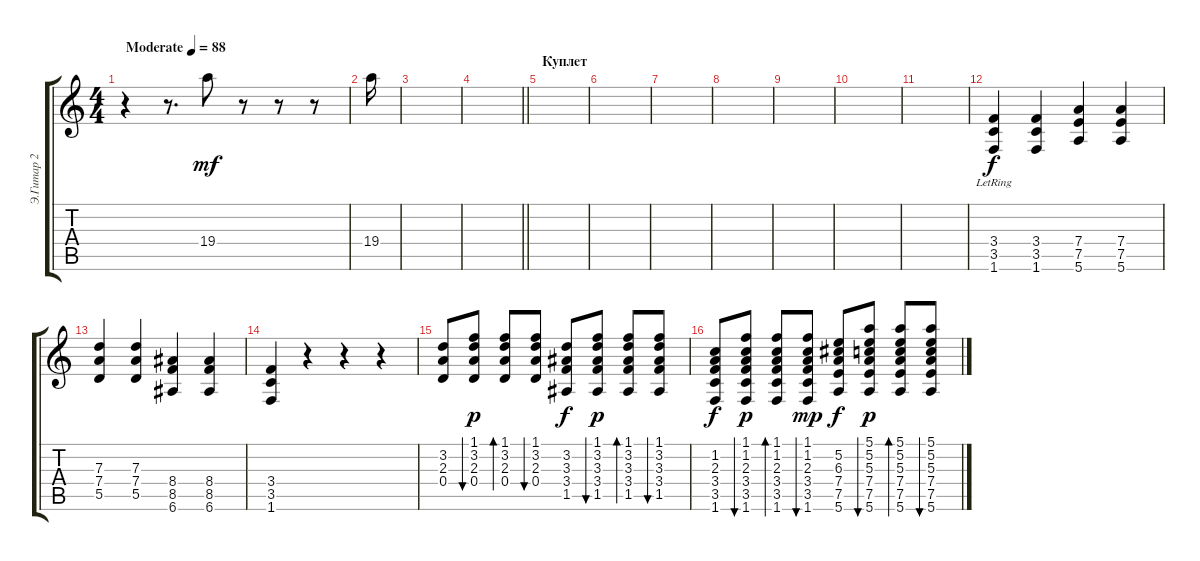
\track ("Э.Гитар 2" "Э.Гитар 2") {instrument distortionguitar}
\staff {score tabs}
\tuning (E4 B3 G3 D3 A2 E2) {hide}
\ts (4 4)
\tempo (88 "Moderate")
\clef g2
\ks c
r.4{dy mf instrument guitarfretnoise} r.8{d} 19.4.8 r.8 r.8 r.8 |
19.4.16 |
|
\barLineRight lightlight
|
\section ("" "Куплет")
|
|
|
|
|
|
|
(3.4 3.5 1.6{lr}).4{dy f instrument distortionguitar} (3.4 3.5 1.6).4 (7.4 7.5 5.6).4 (7.4 7.5 5.6).4 |
(7.3 7.4 5.5).4 (7.3 7.4 5.5).4 (8.4 8.5 6.6).4 (8.4 8.5 6.6).4 |
(3.4 3.5 1.6).4 r.4 r.4 r.4 |
(3.2 2.3 0.4).8{instrument electricguitarclean} (1.1 3.2 2.3 0.4).8{bu 30 dy p} (1.1 3.2 2.3 0.4).8{bd 30} (1.1 3.2 2.3 0.4).8{bu 30} (3.2 3.3 3.4 1.5).8{dy f} (1.1 3.2 3.3 3.4 1.5).8{bu 30 dy p} (1.1 3.2 3.3 3.4 1.5).8{bd 30} (1.1 3.2 3.3 3.4 1.5).8{bu 30} |
(1.2 2.3 3.4 3.5 1.6).8{dy f} (1.1 1.2 2.3 3.4 3.5 1.6).8{bu 30 dy p} (1.1 1.2 2.3 3.4 3.5 1.6).8{bd 30} (1.1 1.2 2.3 3.4 3.5 1.6).8{bu 30 dy mp} (5.2 6.3 7.4 7.5 5.6).8{dy f} (5.1 5.2 5.3 7.4 7.5 5.6).8{bu 30 dy p} (5.1 5.2 5.3 7.4 7.5 5.6).8{bd 30} (5.1 5.2 5.3 7.4 7.5 5.6).8{bu 30}
